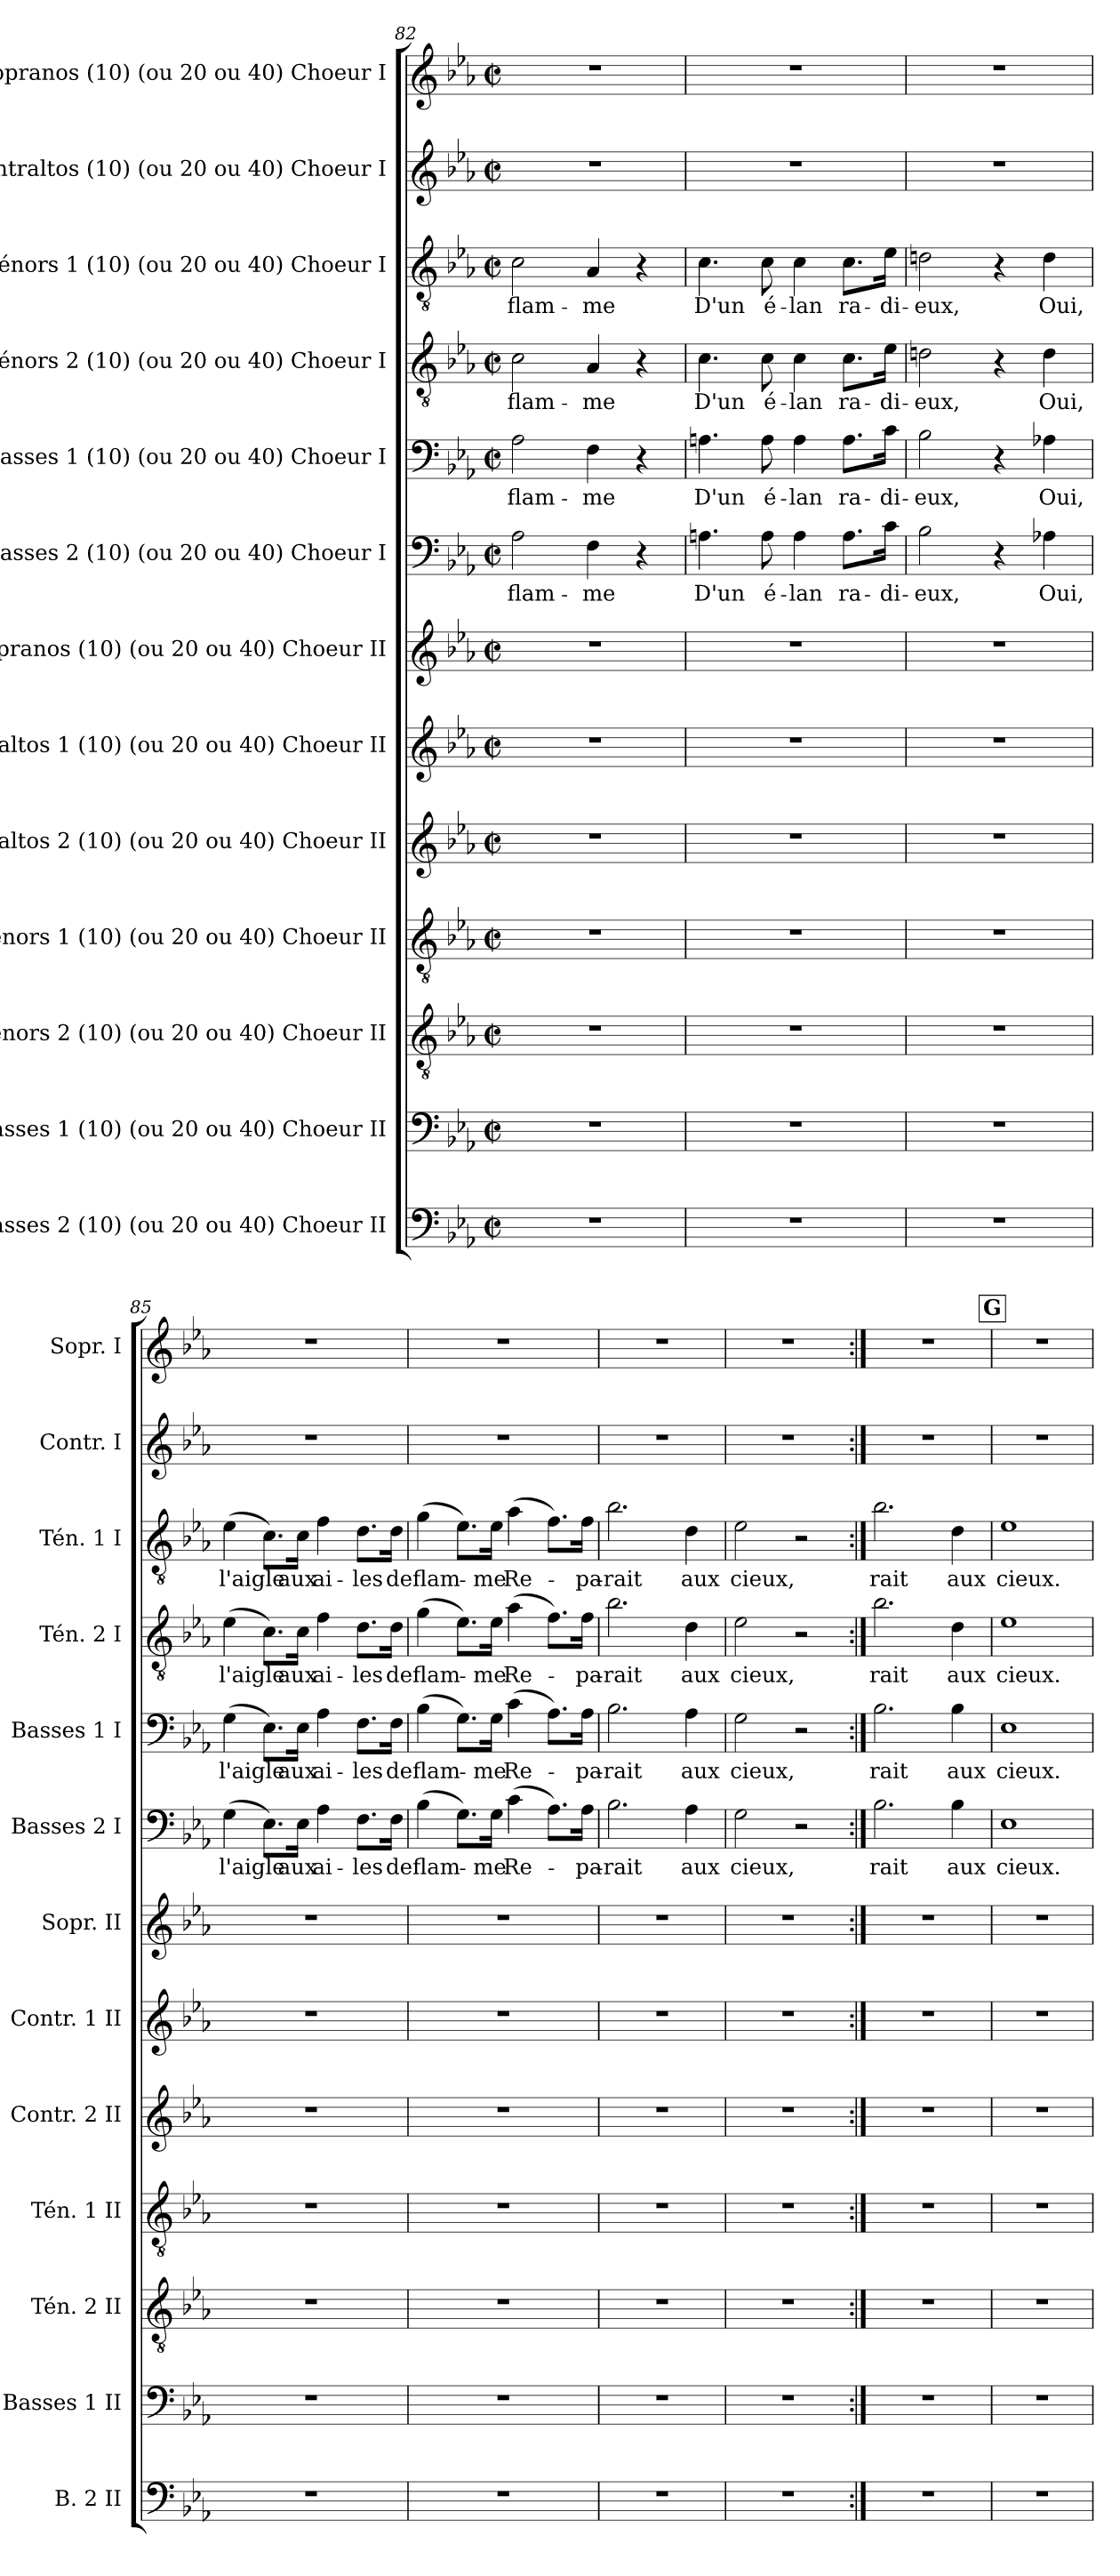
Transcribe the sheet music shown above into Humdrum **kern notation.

**kern	**kern	**kern	**kern	**kern	**kern	**kern	**kern	**text	**kern	**text	**kern	**text	**kern	**text	**kern	**kern
*part13	*part12	*part11	*part10	*part9	*part8	*part7	*part6	*part6	*part5	*part5	*part4	*part4	*part3	*part3	*part2	*part1
*staff13	*staff12	*staff11	*staff10	*staff9	*staff8	*staff7	*staff6	*staff6	*staff5	*staff5	*staff4	*staff4	*staff3	*staff3	*staff2	*staff1
*I"Basses 2 (10) (ou 20 ou 40) Choeur II	*I"Basses 1 (10) (ou 20 ou 40) Choeur II	*I"Ténors 2 (10) (ou 20 ou 40) Choeur II	*I"Ténors 1 (10) (ou 20 ou 40) Choeur II	*I"Contraltos 2 (10) (ou 20 ou 40) Choeur II	*I"Contraltos 1 (10) (ou 20 ou 40) Choeur II	*I"Sopranos (10) (ou 20 ou 40) Choeur II	*I"Basses 2 (10) (ou 20 ou 40) Choeur I	*	*I"Basses 1 (10) (ou 20 ou 40) Choeur I	*	*I"Ténors 2 (10) (ou 20 ou 40) Choeur I	*	*I"Ténors 1 (10) (ou 20 ou 40) Choeur I	*	*I"Contraltos (10) (ou 20 ou 40) Choeur I	*I"Sopranos (10) (ou 20 ou 40) Choeur I
*I'B. 2 II	*I'Basses 1 II	*I'Tén. 2 II	*I'Tén. 1 II	*I'Contr. 2 II	*I'Contr. 1 II	*I'Sopr. II	*I'Basses 2 I	*	*I'Basses 1 I	*	*I'Tén. 2 I	*	*I'Tén. 1 I	*	*I'Contr. I	*I'Sopr. I
*clefF4	*clefF4	*clefGv2	*clefGv2	*clefG2	*clefG2	*clefG2	*clefF4	*	*clefF4	*	*clefGv2	*	*clefGv2	*	*clefG2	*clefG2
*k[b-e-a-]	*k[b-e-a-]	*k[b-e-a-]	*k[b-e-a-]	*k[b-e-a-]	*k[b-e-a-]	*k[b-e-a-]	*k[b-e-a-]	*	*k[b-e-a-]	*	*k[b-e-a-]	*	*k[b-e-a-]	*	*k[b-e-a-]	*k[b-e-a-]
*M2/2	*M2/2	*M2/2	*M2/2	*M2/2	*M2/2	*M2/2	*M2/2	*	*M2/2	*	*M2/2	*	*M2/2	*	*M2/2	*M2/2
*met(c|)	*met(c|)	*met(c|)	*met(c|)	*met(c|)	*met(c|)	*met(c|)	*met(c|)	*	*met(c|)	*	*met(c|)	*	*met(c|)	*	*met(c|)	*met(c|)
=82	=82	=82	=82	=82	=82	=82	=82	=82	=82	=82	=82	=82	=82	=82	=82	=82
!	!	!	!	!	!	!	!	!LO:LY:b	!	!LO:LY:b	!	!LO:LY:b	!	!LO:LY:b	!	!
1r	1r	1r	1r	1r	1r	1r	2A-\	-flam-	2A-\	-flam-	2c\	-flam-	2c\	-flam-	1r	1r
!	!	!	!	!	!	!	!	!LO:LY:b	!	!LO:LY:b	!	!LO:LY:b	!	!LO:LY:b	!	!
.	.	.	.	.	.	.	4F\	-me	4F\	-me	4A-/	-me	4A-/	-me	.	.
.	.	.	.	.	.	.	4r	.	4r	.	4r	.	4r	.	.	.
=83	=83	=83	=83	=83	=83	=83	=83	=83	=83	=83	=83	=83	=83	=83	=83	=83
!	!	!	!	!	!	!	!	!LO:LY:b	!	!LO:LY:b	!	!LO:LY:b	!	!LO:LY:b	!	!
1r	1r	1r	1r	1r	1r	1r	4.An\	D'un	4.An\	D'un	4.c\	D'un	4.c\	D'un	1r	1r
!	!	!	!	!	!	!	!	!LO:LY:b	!	!LO:LY:b	!	!LO:LY:b	!	!LO:LY:b	!	!
.	.	.	.	.	.	.	8A\	é-	8A\	é-	8c\	é-	8c\	é-	.	.
!	!	!	!	!	!	!	!	!LO:LY:b	!	!LO:LY:b	!	!LO:LY:b	!	!LO:LY:b	!	!
.	.	.	.	.	.	.	4A\	-lan	4A\	-lan	4c\	-lan	4c\	-lan	.	.
!	!	!	!	!	!	!	!	!LO:LY:b	!	!LO:LY:b	!	!LO:LY:b	!	!LO:LY:b	!	!
.	.	.	.	.	.	.	8.A\L	ra-	8.A\L	ra-	8.c\L	ra-	8.c\L	ra-	.	.
!	!	!	!	!	!	!	!	!LO:LY:b	!	!LO:LY:b	!	!LO:LY:b	!	!LO:LY:b	!	!
.	.	.	.	.	.	.	16c\Jk	-di-	16c\Jk	-di-	16e-\Jk	-di-	16e-\Jk	-di-	.	.
=84	=84	=84	=84	=84	=84	=84	=84	=84	=84	=84	=84	=84	=84	=84	=84	=84
!	!	!	!	!	!	!	!	!LO:LY:b	!	!LO:LY:b	!	!LO:LY:b	!	!LO:LY:b	!	!
1r	1r	1r	1r	1r	1r	1r	2B-\	-eux,	2B-\	-eux,	2dn\	-eux,	2dn\	-eux,	1r	1r
.	.	.	.	.	.	.	4r	.	4r	.	4r	.	4r	.	.	.
!	!	!	!	!	!	!	!	!LO:LY:b	!	!LO:LY:b	!	!LO:LY:b	!	!LO:LY:b	!	!
.	.	.	.	.	.	.	4A-X\	Oui,	4A-X\	Oui,	4d\	Oui,	4d\	Oui,	.	.
!!LO:PB:g=z
=85	=85	=85	=85	=85	=85	=85	=85	=85	=85	=85	=85	=85	=85	=85	=85	=85
!	!	!	!	!	!	!	!	!LO:LY:b	!	!LO:LY:b	!	!LO:LY:b	!	!LO:LY:b	!	!
1r	1r	1r	1r	1r	1r	1r	(>4G\	l'aigle	(>4G\	l'aigle	(>4e-\	l'aigle	(>4e-\	l'aigle	1r	1r
.	.	.	.	.	.	.	8.E-\L)	.	8.E-\L)	.	8.c\L)	.	8.c\L)	.	.	.
!	!	!	!	!	!	!	!	!LO:LY:b	!	!LO:LY:b	!	!LO:LY:b	!	!LO:LY:b	!	!
.	.	.	.	.	.	.	16E-\Jk	aux	16E-\Jk	aux	16c\Jk	aux	16c\Jk	aux	.	.
!	!	!	!	!	!	!	!	!LO:LY:b	!	!LO:LY:b	!	!LO:LY:b	!	!LO:LY:b	!	!
.	.	.	.	.	.	.	4A-\	ai-	4A-\	ai-	4f\	ai-	4f\	ai-	.	.
!	!	!	!	!	!	!	!	!LO:LY:b	!	!LO:LY:b	!	!LO:LY:b	!	!LO:LY:b	!	!
.	.	.	.	.	.	.	8.F\L	-les	8.F\L	-les	8.d\L	-les	8.d\L	-les	.	.
!	!	!	!	!	!	!	!	!LO:LY:b	!	!LO:LY:b	!	!LO:LY:b	!	!LO:LY:b	!	!
.	.	.	.	.	.	.	16F\Jk	de	16F\Jk	de	16d\Jk	de	16d\Jk	de	.	.
=86	=86	=86	=86	=86	=86	=86	=86	=86	=86	=86	=86	=86	=86	=86	=86	=86
!	!	!	!	!	!	!	!	!LO:LY:b	!	!LO:LY:b	!	!LO:LY:b	!	!LO:LY:b	!	!
1r	1r	1r	1r	1r	1r	1r	(>4B-\	flam-	(>4B-\	flam-	(>4g\	flam-	(>4g\	flam-	1r	1r
.	.	.	.	.	.	.	8.G\L)	.	8.G\L)	.	8.e-\L)	.	8.e-\L)	.	.	.
!	!	!	!	!	!	!	!	!LO:LY:b	!	!LO:LY:b	!	!LO:LY:b	!	!LO:LY:b	!	!
.	.	.	.	.	.	.	16G\Jk	-me	16G\Jk	-me	16e-\Jk	-me	16e-\Jk	-me	.	.
!	!	!	!	!	!	!	!	!LO:LY:b	!	!LO:LY:b	!	!LO:LY:b	!	!LO:LY:b	!	!
.	.	.	.	.	.	.	(>4c\	Re-	(>4c\	Re-	(>4a-\	Re-	(>4a-\	Re-	.	.
.	.	.	.	.	.	.	8.A-\L)	.	8.A-\L)	.	8.f\L)	.	8.f\L)	.	.	.
!	!	!	!	!	!	!	!	!LO:LY:b	!	!LO:LY:b	!	!LO:LY:b	!	!LO:LY:b	!	!
.	.	.	.	.	.	.	16A-\Jk	-pa-	16A-\Jk	-pa-	16f\Jk	-pa-	16f\Jk	-pa-	.	.
=86X1	=86X1	=86X1	=86X1	=86X1	=86X1	=86X1	=86X1	=86X1	=86X1	=86X1	=86X1	=86X1	=86X1	=86X1	=86X1	=86X1
!	!	!	!	!	!	!	!	!LO:LY:b	!	!LO:LY:b	!	!LO:LY:b	!	!LO:LY:b	!	!
1r	1r	1r	1r	1r	1r	1r	2.B-\	-rait	2.B-\	-rait	2.b-\	-rait	2.b-\	-rait	1r	1r
!	!	!	!	!	!	!	!	!LO:LY:b	!	!LO:LY:b	!	!LO:LY:b	!	!LO:LY:b	!	!
.	.	.	.	.	.	.	4A-\	aux	4A-\	aux	4d\	aux	4d\	aux	.	.
=86X2	=86X2	=86X2	=86X2	=86X2	=86X2	=86X2	=86X2	=86X2	=86X2	=86X2	=86X2	=86X2	=86X2	=86X2	=86X2	=86X2
!	!	!	!	!	!	!	!	!LO:LY:b	!	!LO:LY:b	!	!LO:LY:b	!	!LO:LY:b	!	!
1r	1r	1r	1r	1r	1r	1r	2G\	cieux,	2G\	cieux,	2e-\	cieux,	2e-\	cieux,	1r	1r
.	.	.	.	.	.	.	2r	.	2r	.	2r	.	2r	.	.	.
!!LO:LB:g=z
=87:|!	=87:|!	=87:|!	=87:|!	=87:|!	=87:|!	=87:|!	=87:|!	=87:|!	=87:|!	=87:|!	=87:|!	=87:|!	=87:|!	=87:|!	=87:|!	=87:|!
!	!	!	!	!	!	!	!	!LO:LY:b	!	!LO:LY:b	!	!LO:LY:b	!	!LO:LY:b	!	!
1r	1r	1r	1r	1r	1r	1r	2.B-\	rait	2.B-\	rait	2.b-\	rait	2.b-\	rait	1r	1r
!	!	!	!	!	!	!	!	!LO:LY:b	!	!LO:LY:b	!	!LO:LY:b	!	!LO:LY:b	!	!
.	.	.	.	.	.	.	4B-\	aux	4B-\	aux	4d\	-aux	4d\	-aux	.	.
!!LO:REH:place=s1:a:B:fs=14:t=G
=88	=88	=88	=88	=88	=88	=88	=88	=88	=88	=88	=88	=88	=88	=88	=88	=88
!	!	!	!	!	!	!	!	!LO:LY:b	!	!LO:LY:b	!	!LO:LY:b	!	!LO:LY:b	!	!
1r	1r	1r	1r	1r	1r	1r	1E-	cieux.	1E-	cieux.	1e-	cieux.	1e-	cieux.	1r	1r
=	=	=	=	=	=	=	=	=	=	=	=	=	=	=	=	=
*-	*-	*-	*-	*-	*-	*-	*-	*-	*-	*-	*-	*-	*-	*-	*-	*-
